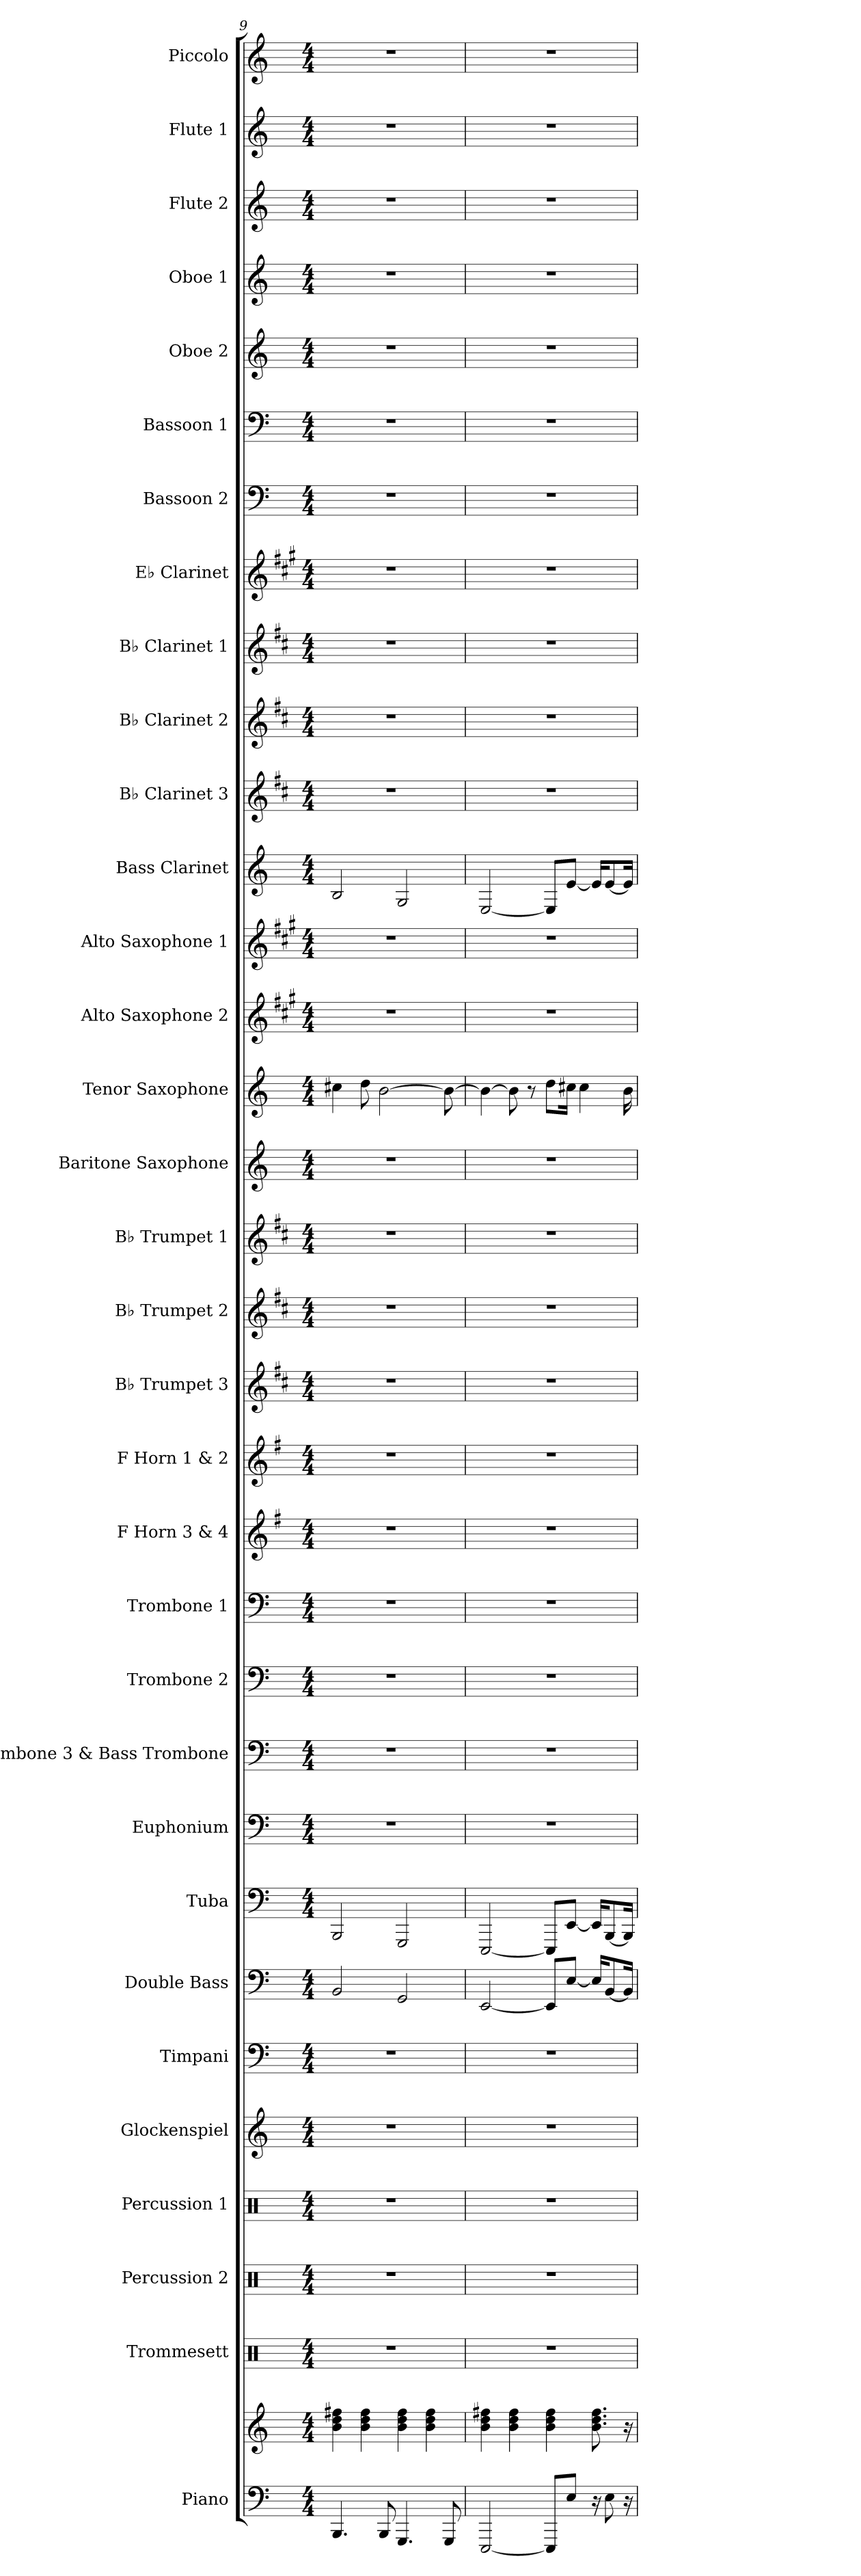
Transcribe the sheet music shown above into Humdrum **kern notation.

**kern	**kern	**kern	**kern	**kern	**kern	**kern	**kern	**kern	**kern	**kern	**kern	**kern	**kern	**kern	**kern	**kern	**kern	**kern	**kern	**kern	**kern	**kern	**kern	**kern	**kern	**kern	**kern	**kern	**kern	**kern	**kern	**kern	**kern
*part33	*part33	*part32	*part31	*part30	*part29	*part28	*part27	*part26	*part25	*part24	*part23	*part22	*part21	*part20	*part19	*part18	*part17	*part16	*part15	*part14	*part13	*part12	*part11	*part10	*part9	*part8	*part7	*part6	*part5	*part4	*part3	*part2	*part1
*staff34	*staff33	*staff32	*staff31	*staff30	*staff29	*staff28	*staff27	*staff26	*staff25	*staff24	*staff23	*staff22	*staff21	*staff20	*staff19	*staff18	*staff17	*staff16	*staff15	*staff14	*staff13	*staff12	*staff11	*staff10	*staff9	*staff8	*staff7	*staff6	*staff5	*staff4	*staff3	*staff2	*staff1
*I"Piano	*	*I"Trommesett	*I"Percussion 2	*I"Percussion 1	*I"Glockenspiel	*I"Timpani	*I"Double Bass	*I"Tuba	*I"Euphonium	*I"Trombone 3 &amp; Bass Trombone	*I"Trombone 2	*I"Trombone 1	*I"F Horn 3 &amp; 4	*I"F Horn 1 &amp; 2	*I"B♭ Trumpet 3	*I"B♭ Trumpet 2	*I"B♭ Trumpet 1	*I"Baritone Saxophone	*I"Tenor Saxophone	*I"Alto Saxophone 2	*I"Alto Saxophone 1	*I"Bass Clarinet	*I"B♭ Clarinet 3	*I"B♭ Clarinet 2	*I"B♭ Clarinet 1	*I"E♭ Clarinet	*I"Bassoon 2	*I"Bassoon 1	*I"Oboe 2	*I"Oboe 1	*I"Flute 2	*I"Flute 1	*I"Piccolo
*I'Pno.	*	*I'T. Sett	*I'Perc. 2	*I'Perc. 1	*I'Glk.	*I'Timp.	*I'Db.	*I'Tba.	*I'Euph.	*I'Tbn. 3 B. Tbn.	*I'Tbn. 2	*I'Tbn. 1	*I'F Hn. 3 4	*I'F Hn. 1 2	*I'B♭ Tpt. 3	*I'B♭ Tpt. 2	*I'B♭ Tpt. 1	*I'Bar. Sax.	*I'T. Sax.	*I'A. Sax. 2	*I'A. Sax. 1	*I'B. Cl.	*I'B♭ Cl. 3	*I'B♭ Cl. 2	*I'B♭ Cl. 1	*I'E♭ Cl.	*I'Bsn. 2	*I'Bsn. 1	*I'Ob. 2	*I'Ob. 1	*I'Fl. 2	*I'Fl. 1	*I'Picc.
*clefF4	*clefG2	*clefX	*clefX	*clefX	*clefG2	*clefF4	*clefF4	*clefF4	*clefF4	*clefF4	*clefF4	*clefF4	*clefG2	*clefG2	*clefG2	*clefG2	*clefG2	*clefG2	*clefG2	*clefG2	*clefG2	*clefG2	*clefG2	*clefG2	*clefG2	*clefG2	*clefF4	*clefF4	*clefG2	*clefG2	*clefG2	*clefG2	*clefG2
*	*	*	*	*	*ITrd-14c-24	*	*ITrd7c12	*	*	*	*	*	*ITrd4c7	*ITrd4c7	*ITrd1c2	*ITrd1c2	*ITrd1c2	*ITrd12c21	*ITrd8c14	*ITrd5c9	*ITrd5c9	*ITrd8c14	*ITrd1c2	*ITrd1c2	*ITrd1c2	*ITrd-2c-3	*	*	*	*	*	*	*ITrd-7c-12
*k[]	*k[]	*k[]	*k[]	*k[]	*k[]	*k[]	*k[]	*k[]	*k[]	*k[]	*k[]	*k[]	*k[]	*k[]	*k[]	*k[]	*k[]	*k[]	*k[]	*k[]	*k[]	*k[]	*k[]	*k[]	*k[]	*k[]	*k[]	*k[]	*k[]	*k[]	*k[]	*k[]	*k[]
*M4/4	*M4/4	*M4/4	*M4/4	*M4/4	*M4/4	*M4/4	*M4/4	*M4/4	*M4/4	*M4/4	*M4/4	*M4/4	*M4/4	*M4/4	*M4/4	*M4/4	*M4/4	*M4/4	*M4/4	*M4/4	*M4/4	*M4/4	*M4/4	*M4/4	*M4/4	*M4/4	*M4/4	*M4/4	*M4/4	*M4/4	*M4/4	*M4/4	*M4/4
=9	=9	=9	=9	=9	=9	=9	=9	=9	=9	=9	=9	=9	=9	=9	=9	=9	=9	=9	=9	=9	=9	=9	=9	=9	=9	=9	=9	=9	=9	=9	=9	=9	=9
4.BBB/	4b\ 4dd\ 4ff#X\	1r	1r	1r	1r	1r	2BBB/	2BBB/	1r	1r	1r	1r	1r	1r	1r	1r	1r	1r	4c#X\	1r	1r	2BB/	1r	1r	1r	1r	1r	1r	1r	1r	1r	1r	1r
.	4b\ 4dd\ 4ff#\	.	.	.	.	.	.	.	.	.	.	.	.	.	.	.	.	.	8d\	.	.	.	.	.	.	.	.	.	.	.	.	.	.
8BBB/	.	.	.	.	.	.	.	.	.	.	.	.	.	.	.	.	.	.	[2B\	.	.	.	.	.	.	.	.	.	.	.	.	.	.
4.GGG/	4b\ 4dd\ 4ff#\	.	.	.	.	.	2GGG/	2GGG/	.	.	.	.	.	.	.	.	.	.	.	.	.	2GG/	.	.	.	.	.	.	.	.	.	.	.
.	4b\ 4dd\ 4ff#\	.	.	.	.	.	.	.	.	.	.	.	.	.	.	.	.	.	.	.	.	.	.	.	.	.	.	.	.	.	.	.	.
8GGG/	.	.	.	.	.	.	.	.	.	.	.	.	.	.	.	.	.	.	8B\_	.	.	.	.	.	.	.	.	.	.	.	.	.	.
!!LO:PB:g=z
=10	=10	=10	=10	=10	=10	=10	=10	=10	=10	=10	=10	=10	=10	=10	=10	=10	=10	=10	=10	=10	=10	=10	=10	=10	=10	=10	=10	=10	=10	=10	=10	=10	=10
[2EEE/	4b\ 4dd\ 4ff#X\	1r	1r	1r	1r	1r	[2EEE/	[2EEE/	1r	1r	1r	1r	1r	1r	1r	1r	1r	1r	4B\_	1r	1r	[2EE/	1r	1r	1r	1r	1r	1r	1r	1r	1r	1r	1r
.	4b\ 4dd\ 4ff#\	.	.	.	.	.	.	.	.	.	.	.	.	.	.	.	.	.	8B\]	.	.	.	.	.	.	.	.	.	.	.	.	.	.
.	.	.	.	.	.	.	.	.	.	.	.	.	.	.	.	.	.	.	8r	.	.	.	.	.	.	.	.	.	.	.	.	.	.
8EEE/L]	4b\ 4dd\ 4ff#\	.	.	.	.	.	8EEE/L]	8EEE/L]	.	.	.	.	.	.	.	.	.	.	8d\L	.	.	8EE/L]	.	.	.	.	.	.	.	.	.	.	.
8E/J	.	.	.	.	.	.	[8EE/J	[8EE/J	.	.	.	.	.	.	.	.	.	.	16c#X\Jk	.	.	[8E/J	.	.	.	.	.	.	.	.	.	.	.
.	.	.	.	.	.	.	.	.	.	.	.	.	.	.	.	.	.	.	4c#\	.	.	.	.	.	.	.	.	.	.	.	.	.	.
16r	8.b\ 8.dd\ 8.ff#\	.	.	.	.	.	16EE/KL]	16EE/KL]	.	.	.	.	.	.	.	.	.	.	.	.	.	16E/KL]	.	.	.	.	.	.	.	.	.	.	.
8E\	.	.	.	.	.	.	[8BBB/	[8BBB/	.	.	.	.	.	.	.	.	.	.	.	.	.	[8E/	.	.	.	.	.	.	.	.	.	.	.
16r	16r	.	.	.	.	.	16BBB/Jk]	16BBB/Jk]	.	.	.	.	.	.	.	.	.	.	16B\	.	.	16E/Jk]	.	.	.	.	.	.	.	.	.	.	.
=	=	=	=	=	=	=	=	=	=	=	=	=	=	=	=	=	=	=	=	=	=	=	=	=	=	=	=	=	=	=	=	=	=
*-	*-	*-	*-	*-	*-	*-	*-	*-	*-	*-	*-	*-	*-	*-	*-	*-	*-	*-	*-	*-	*-	*-	*-	*-	*-	*-	*-	*-	*-	*-	*-	*-	*-
